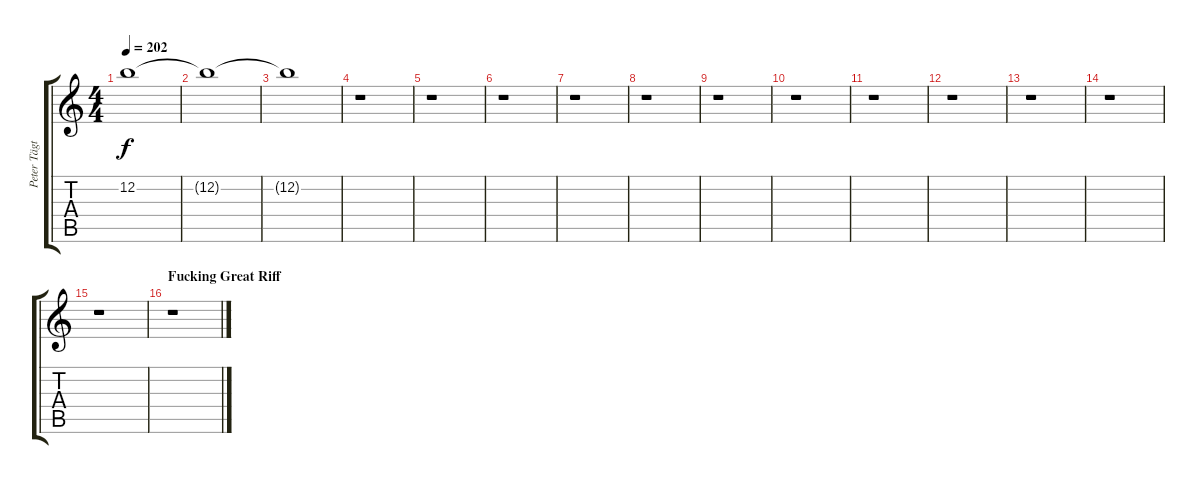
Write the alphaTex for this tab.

\track ("Peter Tägtgren - Solo" "Peter Tägt") {instrument distortionguitar}
\staff {score tabs}
\tuning (E4 B3 G3 D3 A2 E2) {hide}
\ts (4 4)
\tempo 202
\clef g2
\ks c
12.2{t}.1{dy f} |
12.2{t}.1 |
12.2{t}.1 |
r.1 |
r.1 |
r.1 |
r.1 |
r.1 |
r.1 |
r.1 |
r.1 |
r.1 |
r.1 |
r.1 |
r.1 |
\section ("" "Fucking Great Riff")
r.1
